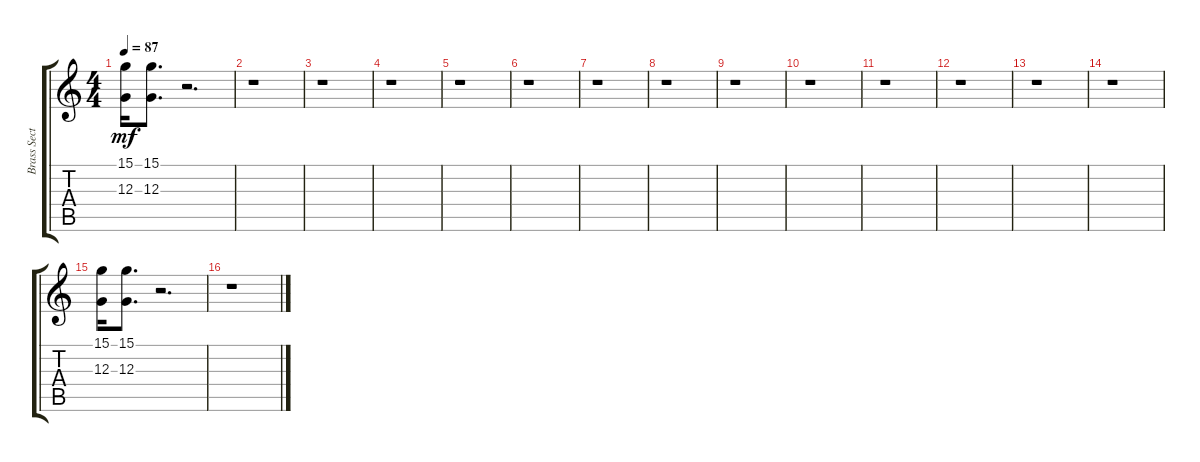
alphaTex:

\track ("Brass Section" "Brass Sect") {instrument brasssection}
\staff {score tabs}
\tuning (E4 B3 G3 D3 A2 E2) {hide}
\ts (4 4)
\tempo 87
\clef g2
\ks aminor
(15.1 12.3).16{dy mf} (15.1 12.3).8{d} r.2{d} |
r.1 |
r.1 |
r.1 |
r.1 |
r.1 |
r.1 |
r.1 |
r.1 |
r.1 |
r.1 |
r.1 |
r.1 |
r.1 |
(15.1 12.3).16 (15.1 12.3).8{d} r.2{d} |
r.1
